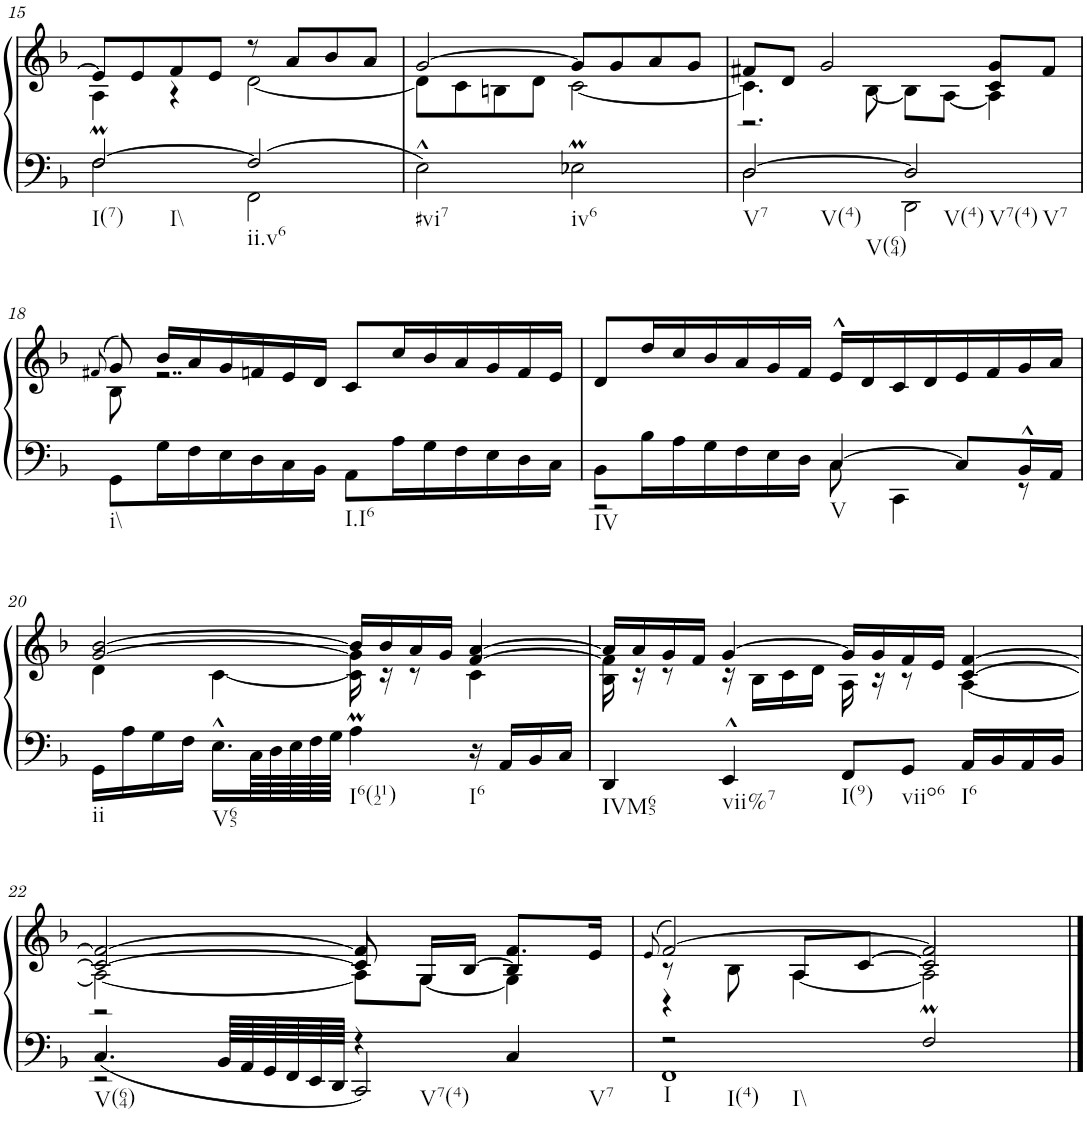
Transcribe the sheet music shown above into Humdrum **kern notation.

**kern	**kern
*part1	*part1
*staff2	*staff1
*I"Clavecin	*
!!LO:PB:g=z
*clefF4	*clefG2
*k[b-]	*k[b-]
*F:	*F:
*M2/2	*M2/2
*met(c|)	*met(c|)
=15	=15
*^	*^
!LO:TX:b:t=I(7)	!	!	!
!LO:TX:b:t=I\\	!	!	!
[2FM/	2F\	8e/L]	4A\
.	.	8e/	.
.	.	8f/	4r
.	.	8e/J	.
!LO:TX:b:t=ii.v6	!	!	!
2F/]	2FF\	8r	[2d\
.	.	8a/L	.
.	.	8b-/	.
.	.	8a/J	.
*v	*v	*	*
=16	=16	=16
!LO:TX:b:t=#vi7	!	!
2E^^\	[2g/	8d\L]
.	.	8c\
.	.	8Bn\
.	.	8d\J
!LO:TX:b:t=iv6	!	!
2E-XM\	8g/L]	[2c\
.	8g/	.
.	8a/	.
.	8g/J	.
=17	=17	=17
*^	*	*^
!LO:TX:b:t=V7	!	!	!	!
!LO:TX:b:t=V(4)	!	!	!	!
!LO:TX:b:t=V(64)	!	!	!	!
[2D/	2D\	8f#X/L	4.c\]	2.r
.	.	8d/J	.	.
.	.	2g/	.	.
.	.	.	[8B-\	.
!LO:TX:b:t=V(4)	!	!	!	!
!LO:TX:b:t=V7(4)	!	!	!	!
!LO:TX:b:t=V7	!	!	!	!
2D/]	2DD\	.	8B-\L]	.
.	.	.	[8A\J	.
.	.	8g/L	4A\]	4c/
.	.	8f#/J	.	.
*v	*v	*	*	*
*	*v	*v	*v
!!LO:LB:g=z
=18	=18
.	(>8qf#X/
*	*^
!LO:TX:b:t=i\\	!	!
8GG\L	8g/)	8B-\
16G\L	16b-/LL	2..r
16F\	16a/	.
16E\	16g/	.
16D\	16fn/	.
16C\	16e/	.
16BB-\JJ	16d/JJ	.
!LO:TX:b:t=I.I6	!	!
8AA\L	8c/L	.
16A\L	16cc/L	.
16G\	16b-/	.
16F\	16a/	.
16E\	16g/	.
16D\	16f/	.
16C\JJ	16e/JJ	.
*	*v	*v
=19	=19
*^	*
!LO:TX:b:t=IV	!	!
8BB-\L	2r	8d/L
16B-\L	.	16dd/L
16A\	.	16cc/
16G\	.	16b-/
16F\	.	16a/
16E\	.	16g/
16D\JJ	.	16f/JJ
!LO:TX:b:t=V	!	!
[4C/	8C\	16e^^/LL
.	.	16d/
.	4CC\	16c/
.	.	16d/
8C/L]	.	16e/
.	.	16f/
16BB-^^/L	8r	16g/
16AA/JJ	.	16a/JJ
*v	*v	*
!!LO:LB:g=z
=20	=20
*	*^
!LO:TX:b:t=ii	!	!
16GG\LL	[2g/ [2b-/	4d\
16A\	.	.
16G\	.	.
16F\JJ	.	.
!LO:TX:b:t=V65	!	!
16.E^^\LL	.	[4c\
*Xtuplet	*	*
48.C\LL	.	.
48.D\	.	.
48.E\	.	.
48.F\	.	.
48.G\JJJJ	.	.
!LO:TX:b:t=I6(112)	!	!
4Am\	16b-/LL]	16c\] 16g\]
.	16b-/	16r
.	16a/	8r
.	16g/JJ	.
!LO:TX:b:t=I6	!	!
16r	[4f/ [4a/	4c\
16AA/LL	.	.
16BB-/	.	.
16C/JJ	.	.
=21	=21	=21
!LO:TX:b:t=IVM65	!	!
4DD/	16a/LL]	16B-\ 16f\]
.	16a/	16r
.	16g/	8r
.	16f/JJ	.
!LO:TX:b:t=vii%7	!	!
4EE^^/	[4g/	16r
.	.	16B-\LL
.	.	16c\
.	.	16d\JJ
!LO:TX:b:t=I(9)	!	!
8FF/L	16g/LL]	16A\
.	16g/	16r
!LO:TX:b:t=viio6	!	!
8GG/J	16f/	8r
.	16e/JJ	.
!LO:TX:b:t=I6	!	!
16AA/LL	[4c/ [4f/	[4A\
16BB-/	.	.
16AA/	.	.
16BB-/JJ	.	.
!!LO:LB:g=z
=22	=22	=22
*^	*	*^
!LO:TX:b:t=V(64)	!	!	!	!
4.C/	2r	2c/_ 2f/_	2A\_	2r
48BB-/LLLL	.	.	.	.
48AA/	.	.	.	.
48GG/	.	.	.	.
48FF/	.	.	.	.
48EE/	.	.	.	.
48DD/JJJJ	.	.	.	.
!LO:TX:b:t=V7(4)	!	!	!	!
4r	2CC/	4f/]	8A\L]	8c/]
.	.	.	[8G\J	16G/LL
.	.	.	.	[16B-/JJ
!LO:TX:b:t=V7	!	!	!	!
4C/	.	8.f/L	4G\]	4B-/]
.	.	16e/Jk	.	.
=23	=23	=23	=23	=23
.	.	(>8qe/	.	.
!LO:TX:b:t=I	!	!	!	!
!LO:TX:b:t=I(4)	!	!	!	!
!LO:TX:b:t=I\\	!	!	!	!
2r	1FF	[2f/)	8r	4r
.	.	.	8B-\	.
.	.	.	[4A\	8A/L
.	.	.	.	[8c/J
2FM/	.	2f/]	2A\]	2c/]
*v	*v	*	*	*
*	*v	*v	*v
==	==
*-	*-
